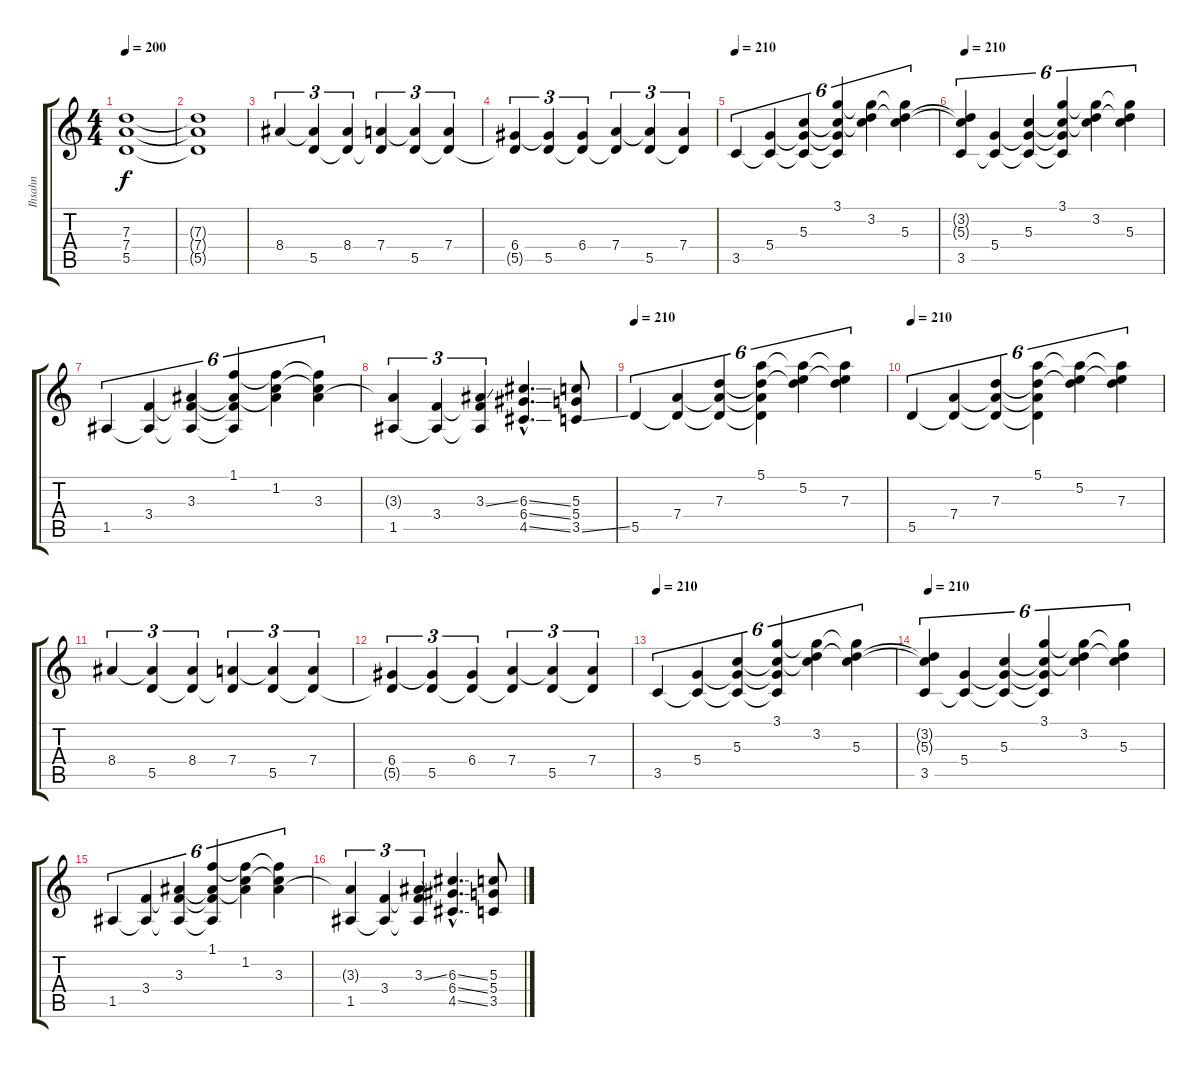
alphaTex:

\track ("Ihsahn" "Ihsahn") {instrument distortionguitar}
\staff {score tabs}
\tuning (E4 B3 G3 D3 A2 E2) {hide}
\ts (4 4)
\tempo 200
\clef g2
\ks c
(7.3 7.4 5.5).1{dy f} |
(7.3{t} 7.4{t} 5.5{t}).1 |
8.4.4{tu (3 2)} (8.4{t} 5.5).4{tu (3 2)} (8.4 5.5{t}).4{tu (3 2)} (7.4 5.5{t}).4{tu (3 2)} (7.4{t} 5.5).4{tu (3 2)} (7.4 5.5{t}).4{tu (3 2)} |
(6.4 5.5{t}).4{tu (3 2)} (6.4{t} 5.5).4{tu (3 2)} (6.4 5.5{t}).4{tu (3 2)} (7.4 5.5{t}).4{tu (3 2)} (7.4{t} 5.5).4{tu (3 2)} (7.4 5.5{t}).4{tu (3 2)} |
\tempo 210
3.5.4{tu (6 4)} (5.4 3.5{t}).4{tu (6 4)} (5.3 5.4{t} 3.5{t}).4{tu (6 4)} (3.1 5.3{t} 5.4{t} 3.5{t}).4{tu (6 4)} (3.1{t} 3.2 5.3{t}).4{tu (6 4)} (3.1{t} 3.2{t} 5.3).4{tu (6 4)} |
\tempo 210
(3.2{t} 5.3{t} 3.5).4{tu (6 4)} (5.4 3.5{t}).4{tu (6 4)} (5.3 5.4{t} 3.5{t}).4{tu (6 4)} (3.1 5.3{t} 5.4{t} 3.5{t}).4{tu (6 4)} (3.1{t} 3.2 5.3{t}).4{tu (6 4)} (3.1{t} 3.2{t} 5.3).4{tu (6 4)} |
1.5.4{tu (6 4)} (3.4 1.5{t}).4{tu (6 4)} (3.3 3.4{t} 1.5{t}).4{tu (6 4)} (1.1 3.3{t} 3.4{t} 1.5{t}).4{tu (6 4)} (1.1{t} 1.2 3.3{t}).4{tu (6 4)} (1.1{t} 1.2{t} 3.3).4{tu (6 4)} |
(3.3{t} 1.5).4{tu (3 2)} (3.4 1.5{t}).4{tu (3 2)} (3.3{ss} 3.4{t} 1.5{t}).4{tu (3 2)} (6.3{ss hac} 6.4{ss hac} 4.5{ss hac}).4{d} (5.3 5.4 3.5{ss}).8 |
\tempo 210
5.5.4{tu (6 4)} (7.4 5.5{t}).4{tu (6 4)} (7.3 7.4{t} 5.5{t}).4{tu (6 4)} (5.1 7.3{t} 7.4{t} 5.5{t}).4{tu (6 4)} (5.1{t} 5.2 7.3{t}).4{tu (6 4)} (5.1{t} 5.2{t} 7.3).4{tu (6 4)} |
\tempo 210
5.5.4{tu (6 4)} (7.4 5.5{t}).4{tu (6 4)} (7.3 7.4{t} 5.5{t}).4{tu (6 4)} (5.1 7.3{t} 7.4{t} 5.5{t}).4{tu (6 4)} (5.1{t} 5.2 7.3{t}).4{tu (6 4)} (5.1{t} 5.2{t} 7.3).4{tu (6 4)} |
8.4.4{tu (3 2)} (8.4{t} 5.5).4{tu (3 2)} (8.4 5.5{t}).4{tu (3 2)} (7.4 5.5{t}).4{tu (3 2)} (7.4{t} 5.5).4{tu (3 2)} (7.4 5.5{t}).4{tu (3 2)} |
(6.4 5.5{t}).4{tu (3 2)} (6.4{t} 5.5).4{tu (3 2)} (6.4 5.5{t}).4{tu (3 2)} (7.4 5.5{t}).4{tu (3 2)} (7.4{t} 5.5).4{tu (3 2)} (7.4 5.5{t}).4{tu (3 2)} |
\tempo 210
3.5.4{tu (6 4)} (5.4 3.5{t}).4{tu (6 4)} (5.3 5.4{t} 3.5{t}).4{tu (6 4)} (3.1 5.3{t} 5.4{t} 3.5{t}).4{tu (6 4)} (3.1{t} 3.2 5.3{t}).4{tu (6 4)} (3.1{t} 3.2{t} 5.3).4{tu (6 4)} |
\tempo 210
(3.2{t} 5.3{t} 3.5).4{tu (6 4)} (5.4 3.5{t}).4{tu (6 4)} (5.3 5.4{t} 3.5{t}).4{tu (6 4)} (3.1 5.3{t} 5.4{t} 3.5{t}).4{tu (6 4)} (3.1{t} 3.2 5.3{t}).4{tu (6 4)} (3.1{t} 3.2{t} 5.3).4{tu (6 4)} |
1.5.4{tu (6 4)} (3.4 1.5{t}).4{tu (6 4)} (3.3 3.4{t} 1.5{t}).4{tu (6 4)} (1.1 3.3{t} 3.4{t} 1.5{t}).4{tu (6 4)} (1.1{t} 1.2 3.3{t}).4{tu (6 4)} (1.1{t} 1.2{t} 3.3).4{tu (6 4)} |
(3.3{t} 1.5).4{tu (3 2)} (3.4 1.5{t}).4{tu (3 2)} (3.3{ss} 3.4{t} 1.5{t}).4{tu (3 2)} (6.3{ss hac} 6.4{ss hac} 4.5{ss hac}).4{d} (5.3 5.4 3.5{ss}).8
